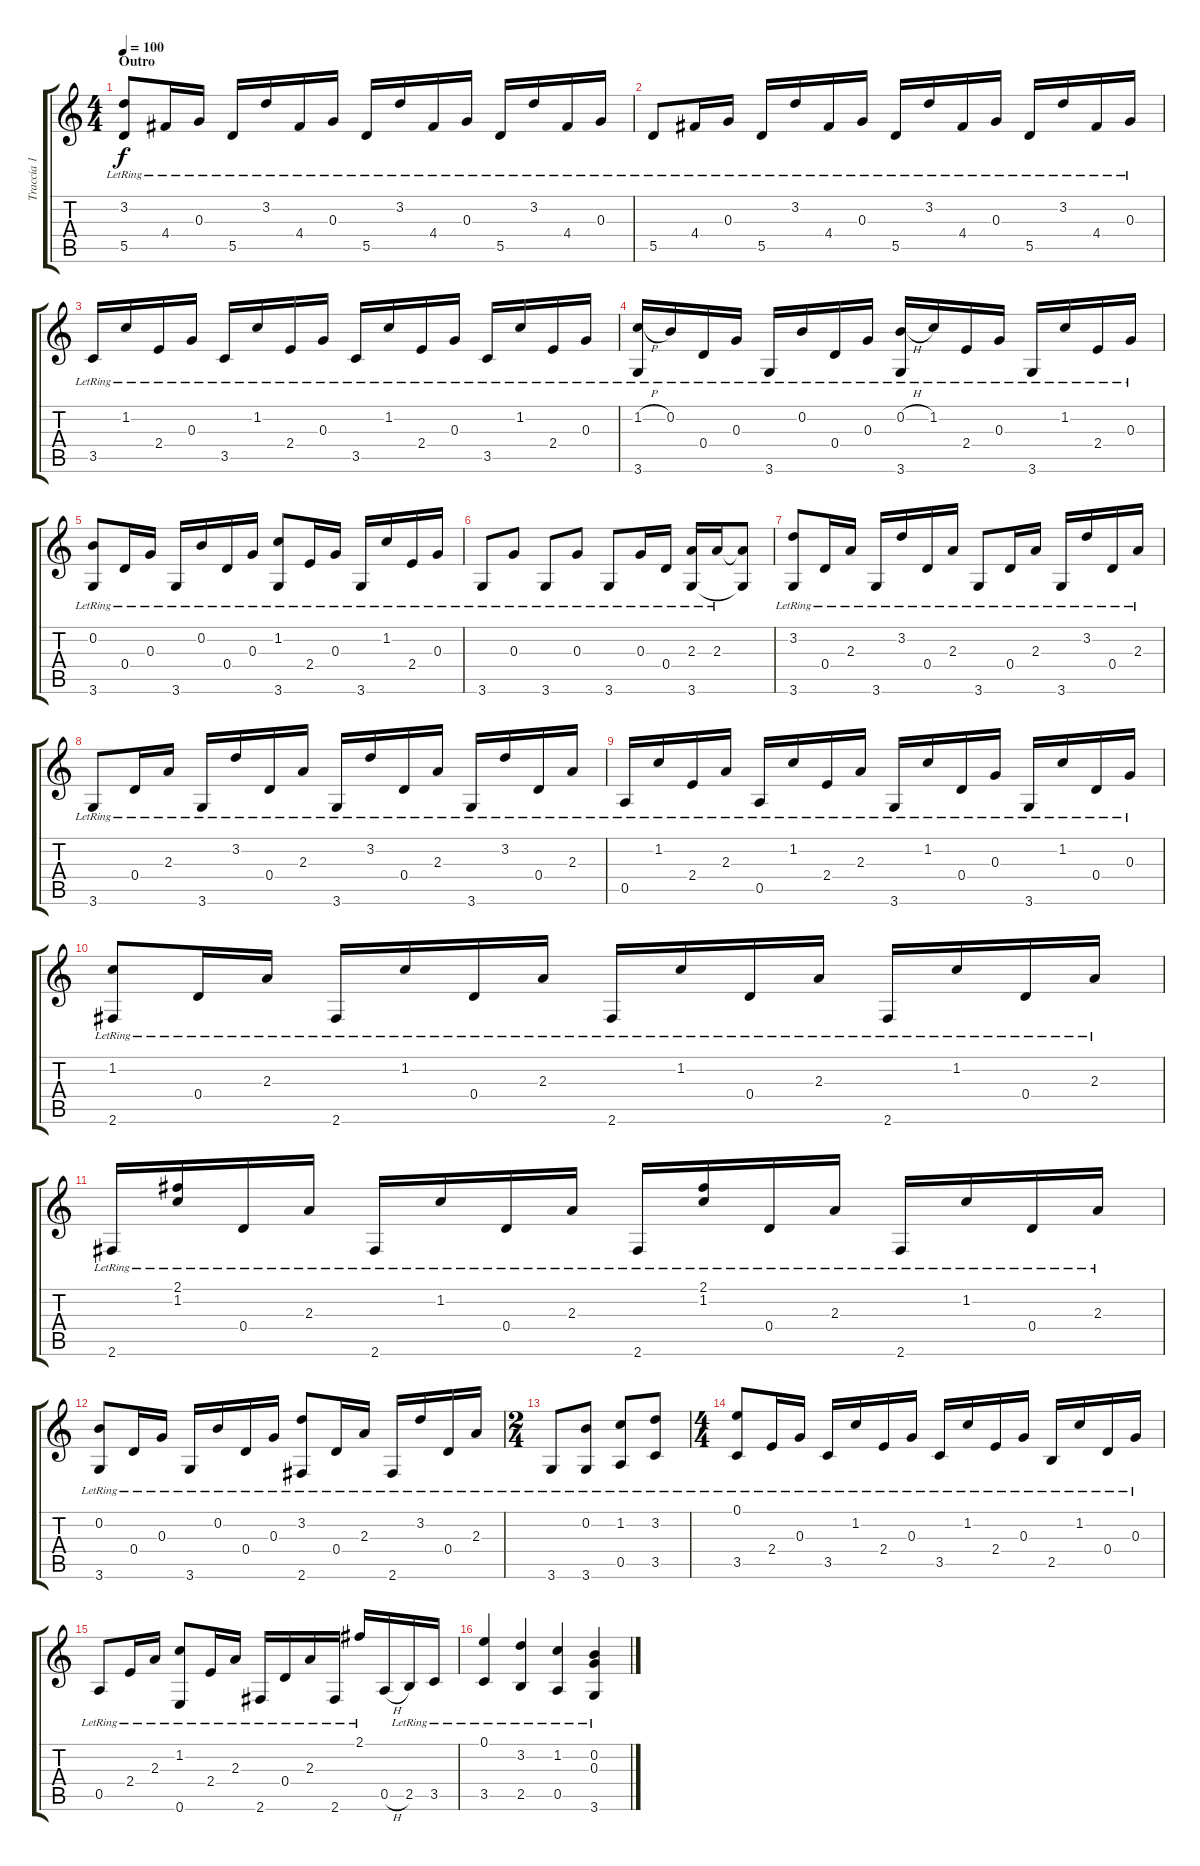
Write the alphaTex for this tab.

\track ("Traccia 1" "Traccia 1") {instrument acousticguitarnylon}
\staff {score tabs}
\tuning (E4 B3 G3 D3 A2 E2) {hide}
\ts (4 4)
\section ("" "Outro")
\tempo 100
\clef g2
\ks c
(3.2{lr} 5.5{lr}).8{dy f} 4.4{lr}.16 0.3{lr}.16 5.5{lr}.16 3.2{lr}.16 4.4{lr}.16 0.3{lr}.16 5.5{lr}.16 3.2{lr}.16 4.4{lr}.16 0.3{lr}.16 5.5{lr}.16 3.2{lr}.16 4.4{lr}.16 0.3{lr}.16 |
5.5{lr}.8 4.4{lr}.16 0.3{lr}.16 5.5{lr}.16 3.2{lr}.16 4.4{lr}.16 0.3{lr}.16 5.5{lr}.16 3.2{lr}.16 4.4{lr}.16 0.3{lr}.16 5.5{lr}.16 3.2{lr}.16 4.4{lr}.16 0.3{lr}.16 |
3.5{lr}.16 1.2{lr}.16 2.4{lr}.16 0.3{lr}.16 3.5{lr}.16 1.2{lr}.16 2.4{lr}.16 0.3{lr}.16 3.5{lr}.16 1.2{lr}.16 2.4{lr}.16 0.3{lr}.16 3.5{lr}.16 1.2{lr}.16 2.4{lr}.16 0.3{lr}.16 |
(1.2{h} 3.6{lr}).16 0.2{lr}.16 0.4{lr}.16 0.3{lr}.16 3.6{lr}.16 0.2{lr}.16 0.4{lr}.16 0.3{lr}.16 (0.2{h} 3.6{lr}).16 1.2{lr}.16 2.4{lr}.16 0.3{lr}.16 3.6{lr}.16 1.2{lr}.16 2.4{lr}.16 0.3{lr}.16 |
(0.2{lr} 3.6{lr}).8 0.4{lr}.16 0.3{lr}.16 3.6{lr}.16 0.2{lr}.16 0.4{lr}.16 0.3{lr}.16 (1.2{lr} 3.6{lr}).8 2.4{lr}.16 0.3{lr}.16 3.6{lr}.16 1.2{lr}.16 2.4{lr}.16 0.3{lr}.16 |
3.6{lr}.8 0.3{lr}.8 3.6{lr}.8 0.3{lr}.8 3.6{lr}.8 0.3{lr}.16 0.4{lr}.16 (2.3{lr} 3.6{lr}).16 2.3{lr}.16 (2.3{t} 3.6{t}).8 |
(3.2{lr} 3.6{lr}).8 0.4{lr}.16 2.3{lr}.16 3.6{lr}.16 3.2{lr}.16 0.4{lr}.16 2.3{lr}.16 3.6{lr}.8 0.4{lr}.16 2.3{lr}.16 3.6{lr}.16 3.2{lr}.16 0.4{lr}.16 2.3{lr}.16 |
3.6{lr}.8 0.4{lr}.16 2.3{lr}.16 3.6{lr}.16 3.2{lr}.16 0.4{lr}.16 2.3{lr}.16 3.6{lr}.16 3.2{lr}.16 0.4{lr}.16 2.3{lr}.16 3.6{lr}.16 3.2{lr}.16 0.4{lr}.16 2.3{lr}.16 |
0.5{lr}.16 1.2{lr}.16 2.4{lr}.16 2.3{lr}.16 0.5{lr}.16 1.2{lr}.16 2.4{lr}.16 2.3{lr}.16 3.6{lr}.16 1.2{lr}.16 0.4{lr}.16 0.3{lr}.16 3.6{lr}.16 1.2{lr}.16 0.4{lr}.16 0.3{lr}.16 |
(1.2{lr} 2.6{lr}).8 0.4{lr}.16 2.3{lr}.16 2.6{lr}.16 1.2{lr}.16 0.4{lr}.16 2.3{lr}.16 2.6{lr}.16 1.2{lr}.16 0.4{lr}.16 2.3{lr}.16 2.6{lr}.16 1.2{lr}.16 0.4{lr}.16 2.3{lr}.16 |
2.6{lr}.16 (2.1{lr} 1.2{lr}).16 0.4{lr}.16 2.3{lr}.16 2.6{lr}.16 1.2{lr}.16 0.4{lr}.16 2.3{lr}.16 2.6{lr}.16 (2.1{lr} 1.2{lr}).16 0.4{lr}.16 2.3{lr}.16 2.6{lr}.16 1.2{lr}.16 0.4{lr}.16 2.3{lr}.16 |
(0.2{lr} 3.6{lr}).8 0.4{lr}.16 0.3{lr}.16 3.6{lr}.16 0.2{lr}.16 0.4{lr}.16 0.3{lr}.16 (3.2{lr} 2.6{lr}).8 0.4{lr}.16 2.3{lr}.16 2.6{lr}.16 3.2{lr}.16 0.4{lr}.16 2.3{lr}.16 |
\ts (2 4)
3.6{lr}.8 (0.2{lr} 3.6{lr}).8 (1.2{lr} 0.5{lr}).8 (3.2{lr} 3.5{lr}).8 |
\ts (4 4)
(0.1{lr} 3.5{lr}).8 2.4{lr}.16 0.3{lr}.16 3.5{lr}.16 1.2{lr}.16 2.4{lr}.16 0.3{lr}.16 3.5{lr}.16 1.2{lr}.16 2.4{lr}.16 0.3{lr}.16 2.5{lr}.16 1.2{lr}.16 0.4{lr}.16 0.3{lr}.16 |
0.5{lr}.8 2.4{lr}.16 2.3{lr}.16 (1.2{lr} 0.6{lr}).8 2.4{lr}.16 2.3{lr}.16 2.6{lr}.16 0.4{lr}.16 2.3{lr}.16 2.6{lr}.16 2.1{lr}.16 0.5{h}.16 2.5{lr}.16 3.5{lr}.16 |
(0.1{lr} 3.5{lr}).4 (3.2{lr} 2.5{lr}).4 (1.2{lr} 0.5{lr}).4 (0.2{lr} 0.3{lr} 3.6{lr}).4
